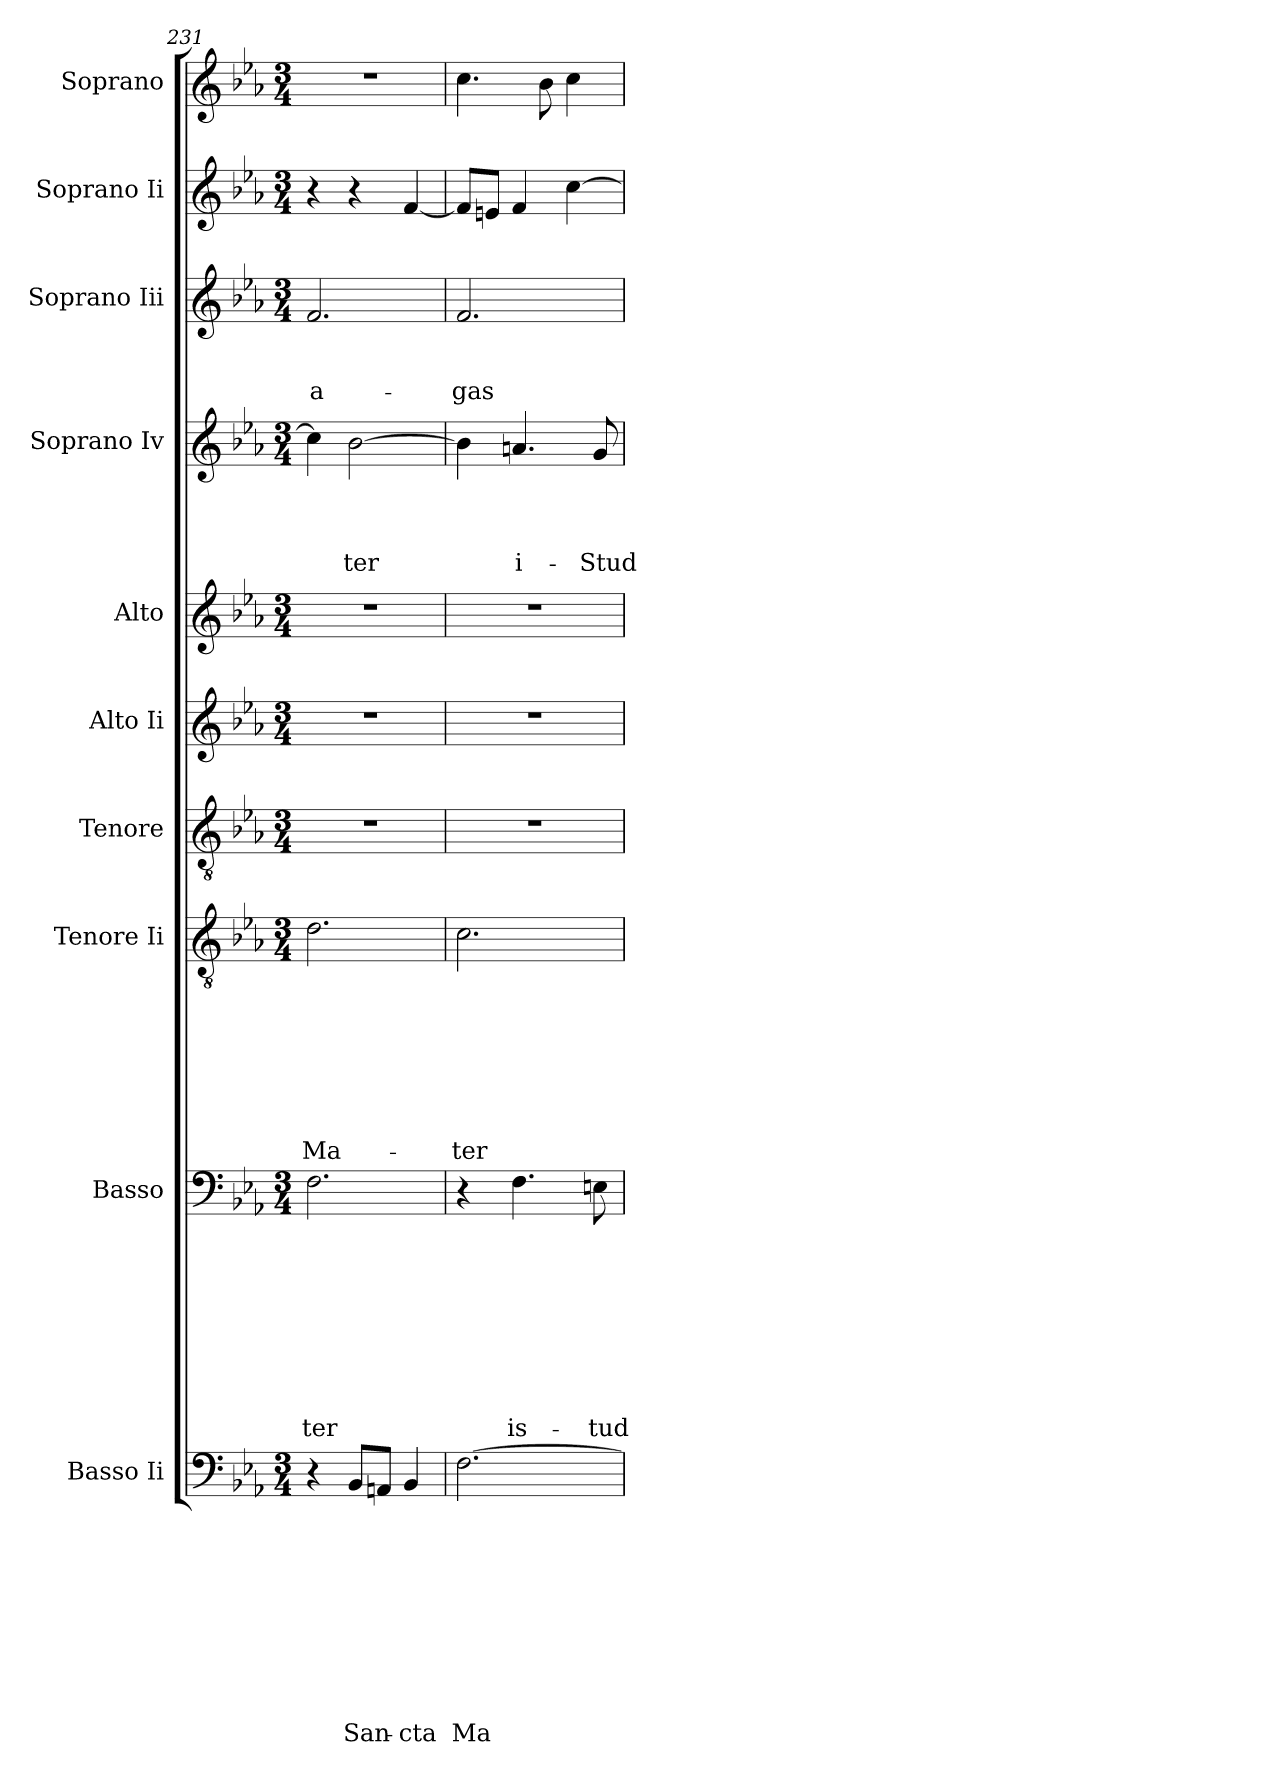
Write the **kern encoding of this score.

**kern	**text	**text	**text	**text	**text	**text	**text	**text	**text	**text	**kern	**text	**text	**text	**text	**text	**text	**text	**text	**text	**kern	**text	**text	**text	**text	**text	**text	**text	**text	**kern	**kern	**kern	**kern	**text	**text	**text	**text	**kern	**text	**text	**text	**kern	**kern
*part10	*part10	*part10	*part10	*part10	*part10	*part10	*part10	*part10	*part10	*part10	*part9	*part9	*part9	*part9	*part9	*part9	*part9	*part9	*part9	*part9	*part8	*part8	*part8	*part8	*part8	*part8	*part8	*part8	*part8	*part7	*part6	*part5	*part4	*part4	*part4	*part4	*part4	*part3	*part3	*part3	*part3	*part2	*part1
*staff10	*staff10	*staff10	*staff10	*staff10	*staff10	*staff10	*staff10	*staff10	*staff10	*staff10	*staff9	*staff9	*staff9	*staff9	*staff9	*staff9	*staff9	*staff9	*staff9	*staff9	*staff8	*staff8	*staff8	*staff8	*staff8	*staff8	*staff8	*staff8	*staff8	*staff7	*staff6	*staff5	*staff4	*staff4	*staff4	*staff4	*staff4	*staff3	*staff3	*staff3	*staff3	*staff2	*staff1
*I"Basso Ii	*	*	*	*	*	*	*	*	*	*	*I"Basso	*	*	*	*	*	*	*	*	*	*I"Tenore Ii	*	*	*	*	*	*	*	*	*I"Tenore	*I"Alto Ii	*I"Alto	*I"Soprano Iv	*	*	*	*	*I"Soprano Iii	*	*	*	*I"Soprano Ii	*I"Soprano
*clefF4	*	*	*	*	*	*	*	*	*	*	*clefF4	*	*	*	*	*	*	*	*	*	*clefGv2	*	*	*	*	*	*	*	*	*clefGv2	*clefG2	*clefG2	*clefG2	*	*	*	*	*clefG2	*	*	*	*clefG2	*clefG2
*k[b-e-a-]	*	*	*	*	*	*	*	*	*	*	*k[b-e-a-]	*	*	*	*	*	*	*	*	*	*k[b-e-a-]	*	*	*	*	*	*	*	*	*k[b-e-a-]	*k[b-e-a-]	*k[b-e-a-]	*k[b-e-a-]	*	*	*	*	*k[b-e-a-]	*	*	*	*k[b-e-a-]	*k[b-e-a-]
*E-:	*	*	*	*	*	*	*	*	*	*	*E-:	*	*	*	*	*	*	*	*	*	*E-:	*	*	*	*	*	*	*	*	*E-:	*E-:	*E-:	*E-:	*	*	*	*	*E-:	*	*	*	*E-:	*E-:
*M3/4	*	*	*	*	*	*	*	*	*	*	*M3/4	*	*	*	*	*	*	*	*	*	*M3/4	*	*	*	*	*	*	*	*	*M3/4	*M3/4	*M3/4	*M3/4	*	*	*	*	*M3/4	*	*	*	*M3/4	*M3/4
=231	=231	=231	=231	=231	=231	=231	=231	=231	=231	=231	=231	=231	=231	=231	=231	=231	=231	=231	=231	=231	=231	=231	=231	=231	=231	=231	=231	=231	=231	=231	=231	=231	=231	=231	=231	=231	=231	=231	=231	=231	=231	=231	=231
!	!	!	!	!	!	!	!	!	!	!	!	!	!	!	!	!	!	!	!	!LO:LY:b	!	!	!	!	!	!	!	!	!LO:LY:b	!LO:N:vis=1	!LO:N:vis=1	!LO:N:vis=1	!	!	!	!	!	!	!	!	!LO:LY:b	!	!LO:N:vis=1
4r	.	.	.	.	.	.	.	.	.	.	2.F\	.	.	.	.	.	.	.	.	-ter	2.d\	.	.	.	.	.	.	.	Ma-	2.r	2.r	2.r	4cc\]	.	.	.	.	2.f/	.	.	a-	4r	2.r
!	!	!	!	!	!	!	!	!	!	!LO:LY:b	!	!	!	!	!	!	!	!	!	!	!	!	!	!	!	!	!	!	!	!	!	!	!	!	!	!	!LO:LY:b	!	!	!	!	!	!
8BB-/L	.	.	.	.	.	.	.	.	.	San-	.	.	.	.	.	.	.	.	.	.	.	.	.	.	.	.	.	.	.	.	.	.	[>2b-\	.	.	.	-ter	.	.	.	.	4r	.
8AAn/J	.	.	.	.	.	.	.	.	.	.	.	.	.	.	.	.	.	.	.	.	.	.	.	.	.	.	.	.	.	.	.	.	.	.	.	.	.	.	.	.	.	.	.
!	!	!	!	!	!	!	!	!	!	!LO:LY:b	!	!	!	!	!	!	!	!	!	!	!	!	!	!	!	!	!	!	!	!	!	!	!	!	!	!	!	!	!	!	!	!	!
4BB-/	.	.	.	.	.	.	.	.	.	-cta	.	.	.	.	.	.	.	.	.	.	.	.	.	.	.	.	.	.	.	.	.	.	.	.	.	.	.	.	.	.	.	[<4f/	.
=232	=232	=232	=232	=232	=232	=232	=232	=232	=232	=232	=232	=232	=232	=232	=232	=232	=232	=232	=232	=232	=232	=232	=232	=232	=232	=232	=232	=232	=232	=232	=232	=232	=232	=232	=232	=232	=232	=232	=232	=232	=232	=232	=232
!	!	!	!	!	!	!	!	!	!	!LO:LY:b	!	!	!	!	!	!	!	!	!	!	!	!	!	!	!	!	!	!	!LO:LY:b	!LO:N:vis=1	!LO:N:vis=1	!LO:N:vis=1	!	!	!	!	!	!	!	!	!LO:LY:b	!	!
[<2.F\	.	.	.	.	.	.	.	.	.	Ma-	4r	.	.	.	.	.	.	.	.	.	2.c\	.	.	.	.	.	.	.	-ter	2.r	2.r	2.r	4b-\]	.	.	.	.	2.f/	.	.	-gas	8f/L]	4.cc\
.	.	.	.	.	.	.	.	.	.	.	.	.	.	.	.	.	.	.	.	.	.	.	.	.	.	.	.	.	.	.	.	.	.	.	.	.	.	.	.	.	.	8en/J	.
!	!	!	!	!	!	!	!	!	!	!	!	!	!	!	!	!	!	!	!	!LO:LY:b	!	!	!	!	!	!	!	!	!	!	!	!	!	!	!	!	!LO:LY:b	!	!	!	!	!	!
.	.	.	.	.	.	.	.	.	.	.	4.F\	.	.	.	.	.	.	.	.	is-	.	.	.	.	.	.	.	.	.	.	.	.	4.an/	.	.	.	i-	.	.	.	.	4f/	.
.	.	.	.	.	.	.	.	.	.	.	.	.	.	.	.	.	.	.	.	.	.	.	.	.	.	.	.	.	.	.	.	.	.	.	.	.	.	.	.	.	.	.	8b-\
.	.	.	.	.	.	.	.	.	.	.	.	.	.	.	.	.	.	.	.	.	.	.	.	.	.	.	.	.	.	.	.	.	.	.	.	.	.	.	.	.	.	[<4cc\	4cc\
!	!	!	!	!	!	!	!	!	!	!	!	!	!	!	!	!	!	!	!	!LO:LY:b:rj	!	!	!	!	!	!	!	!	!	!	!	!	!	!	!	!	!LO:LY:b	!	!	!	!	!	!
.	.	.	.	.	.	.	.	.	.	.	8En\	.	.	.	.	.	.	.	.	-tud	.	.	.	.	.	.	.	.	.	.	.	.	8g/	.	.	.	-Stud	.	.	.	.	.	.
=	=	=	=	=	=	=	=	=	=	=	=	=	=	=	=	=	=	=	=	=	=	=	=	=	=	=	=	=	=	=	=	=	=	=	=	=	=	=	=	=	=	=	=
*-	*-	*-	*-	*-	*-	*-	*-	*-	*-	*-	*-	*-	*-	*-	*-	*-	*-	*-	*-	*-	*-	*-	*-	*-	*-	*-	*-	*-	*-	*-	*-	*-	*-	*-	*-	*-	*-	*-	*-	*-	*-	*-	*-
